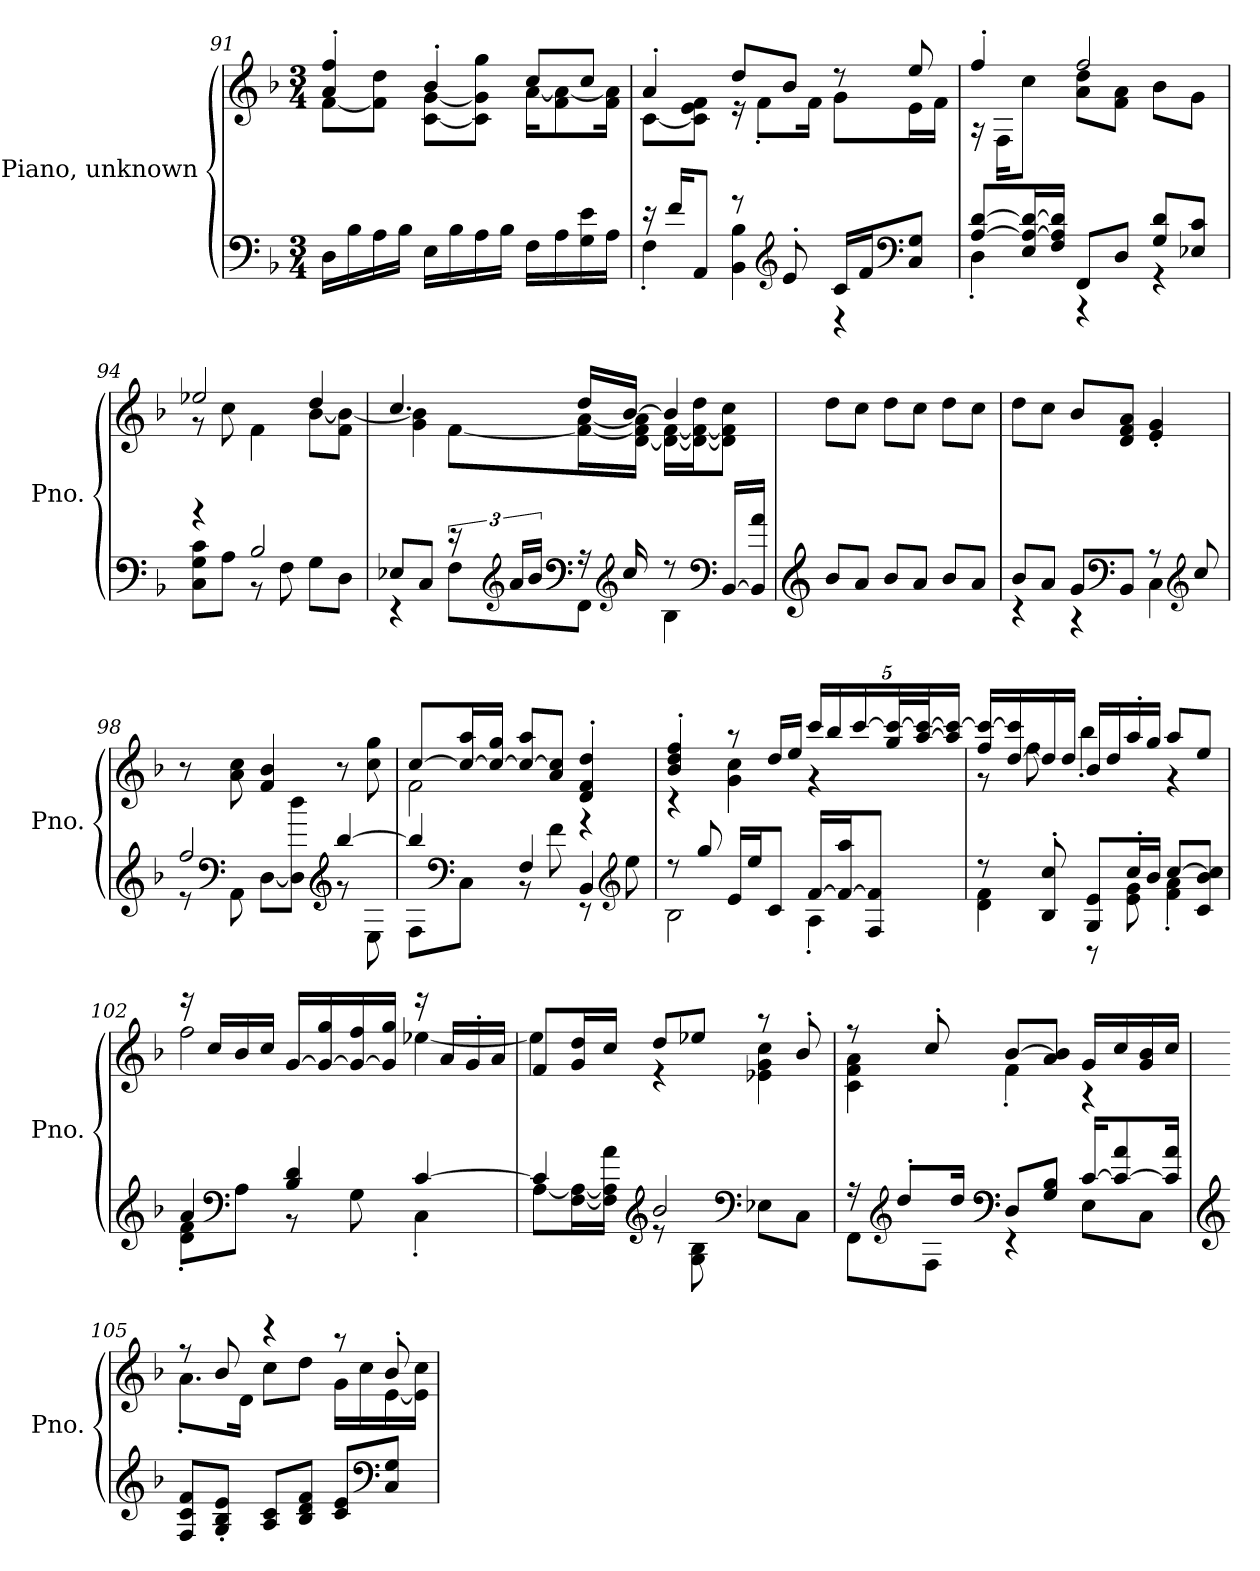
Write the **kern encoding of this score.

**kern	**kern
*part1	*part1
*staff2	*staff1
*I"Piano, unknown	*
*I'Pno.	*
!!LO:LB:g=z
*clefF4	*clefG2
*k[b-]	*k[b-]
*M3/4	*M3/4
=91	=91
*	*^
16D\LL	4a/' 4ff/'	[8f\L
16B-\	.	.
16A\	.	8f\] 8dd\J
16B-\JJ	.	.
16E\LL	4b-'/	[8c\ [8g\L
16B-\	.	.
16A\	.	8c\] 8g\] 8gg\J
16B-\JJ	.	.
16F\LL	8cc/L	[16a\KL
16A\	.	8f\ 8a\_
16G\ 16e\	8cc/J	.
16A\JJ	.	16f\ 16a\]Jk
=92	=92	=92
*^	*	*
16r	4F'\	4a'/	[8c\L
16f/KL	.	.	.
8AA/J	.	.	8c\] 8e\ 8f\J
8r	4BB-\ 4B-\	8dd/L	16r
.	.	.	8f'\L
*clefG2	*	*	*
8e'/	.	8b-/J	.
.	.	.	16f\Jk
16c/LL	4r	8r	8g\L
16f/J	.	.	.
*clefF4	*	*	*
8C/ 8G/J	.	8ee/	16e\L
.	.	.	16f\JJ
=93	=93	=93	=93
[8A/ [8d/L	4D'\	4ff'/	16r
.	.	.	16F\KL
16E/ 16A/_ 16d/_L	.	.	8cc\J
16F/ 16A/] 16d/]JJ	.	.	.
8FF/L	4r	2ff/	8a\ 8dd\L
8D/J	.	.	8f\ 8a\J
8G/ 8d/L	4r	.	8b-\L
8E-X/ 8c/J	.	.	8g\J
=94	=94	=94	=94
4r	8C\ 8G\ 8c\L	2ee-X/	8r
.	8A\J	.	8cc\
2B-/	8r	.	4f\
.	8F\	.	.
.	8G\L	4dd/	[8b-\L
.	8D\J	.	8f\ 8b-\_J
!!LO:PB:g=z	!!
=95	=95	=95	=95
8E-X/L	4r	4.cc/	4g\ 4b-\]
8C/J	.	.	.
24r	8F\L	.	[8f\L
*clefG2	*	*	*
24a/LL	.	.	.
24b-/JJ	.	.	.
*clefF4	*	*	*
16r	8FF\J	16dd/LL	16f\_ [16a\L
*clefG2	*	*	*
16cc/	.	[16b-/JJ	[16d\ 16f\] 16a\]JJ
8r	4B-\	4b-/]	16d\_ [16f\LL
.	.	.	16d\_ 16f\_ 16dd\J
*clefF4	*	*	*
[16BB-/LL	.	.	8d\] 8f\] 8cc\J
16BB-/] 16a/JJ	.	.	.
*v	*v	*	*
*	*v	*v
=96	=96
*clefG2	*
8b-/L	8dd\L
8a/J	8cc\J
8b-/L	8dd\L
8a/J	8cc\J
8b-/L	8dd\L
8a/J	8cc\J
=97	=97
*^	*
8b-/L	4r	8dd\L
8a/J	.	8cc\J
8g/L	4r	8b-/L
*clefF4	*	*
8BB-/J	.	8d/ 8f/ 8a/J
8r	4C\	4e/' 4g/'
*clefG2	*	*
8cc/	.	.
!!LO:LB:g=z
=98	=98	=98
2ff/	8r	8r
*clefF4	*	*
.	8AA\	8a\ 8cc\
.	[8D\L	4f/ 4b-/
.	8D\] 8dd\J	.
*clefG2	*	*
[4bb-/	8r	8r
.	8E\	8cc\ 8gg\
=99	=99	=99
*	*	*^
4bb-/]	8F\L	[8cc/L	2f\
*clefF4	*	*	*
.	8C\J	16cc/_ 16aa/L	.
.	.	16cc/_ 16gg/JJ	.
4F/	8r	8cc/_ 8aa/L	.
.	8f\	8a/ 8cc/]J	.
4BB-/	8r	4d/' 4f/' 4dd/'	4r
*clefG2	*	*	*
.	8ee\	.	.
=100	=100	=100	=100
8r	2B-\	4b-/' 4dd/' 4ff/'	4r
8gg/	.	.	.
16e/LL	.	8r	4g\ 4cc\
16ee/J	.	.	.
8c/J	.	16dd/LL	.
.	.	16ee/JJ	.
*	*	*Xbrackettup	*
[16f/LL	4A'\	20ccc/LL	4r
.	.	20bb-/	.
16f/_ 16aa/J	.	.	.
.	.	[20ccc/	.
8F/ 8f/]J	.	.	.
.	.	40gg/ 40ccc/_L	.
.	.	[40aa/ 40ccc/_J	.
.	.	20aa/] 20ccc/_JJ	.
!!LO:LB:g=z	!!
=101	=101	=101	=101
8r	4d\ 4f\	16ff/ 16ccc/_LL	8r
.	.	[16dd/ 16ccc/]	.
8B-/' 8cc/'	.	16dd/]	8ff\
.	.	16dd/JJ	.
8G/ 8e/L	8r	16b-/LL	4bb-'\
.	.	16dd/	.
16cc'/L	8e\ 8g\	16aa'/	.
16b-/JJ	.	16gg/JJ	.
[8cc/L	4f\' 4a\'	8aa/L	4r
8c/ 8b-/ 8cc/]J	.	8ee/J	.
=102	=102	=102	=102
4a/	8d\' 8f\'L	16r	2ff\
.	.	16cc/LL	.
*clefF4	*	*	*
.	8A\J	16b-/	.
.	.	16cc/JJ	.
4B-/ 4d/	8r	[16g/LL	.
.	.	16g/_ 16gg/	.
.	8G\	16g/_ 16ff/	.
.	.	16g/] 16gg/JJ	.
[4c/	4C'\	16r	[4ee-X\
.	.	16a/LL	.
.	.	16g'/	.
.	.	16a/JJ	.
=103	=103	=103	=103
4c/]	[8A\L	8f/L	4ee-\]
.	[16F\ 16A\_L	16g/ 16dd/L	.
.	16F\] 16A\] 16a\JJ	16cc/JJ	.
*clefG2	*	*	*
2b-/	8r	8dd/L	4r
.	8G\ 8B-\	8ee-X/J	.
*clefF4	*	*	*
.	8E-X\L	8r	4e-X\ 4g\ 4cc\
.	8C\J	8b-'/	.
!!LO:LB:g=z	!!
=104	=104	=104	=104
16r	8FF\L	8r	4c\ 4f\ 4a\
*clefG2	*	*	*
8dd'/L	.	.	.
.	8F\J	8cc'/	.
16dd/Jk	.	.	.
*clefF4	*	*	*
8D/L	4r	[8b-/L	4f'\
8G/ 8B-/J	.	8a/ 8b-/]J	.
[16c/KL	8E\L	16g/LL	4r
8c/_ 8a/	.	16cc/	.
.	8C\J	16g/ 16b-/	.
16c/] 16a/Jk	.	16cc/JJ	.
*v	*v	*	*
=105	=105	=105
*clefG2	*	*
8F/ 8c/ 8f/L	8r	8.a'\L
8G/' 8B-/' 8e/'J	8b-/	.
.	.	16d\Jk
8A/ 8c/L	4r	8cc\L
8B-/ 8d/ 8f/J	.	8dd\J
8c/ 8e/L	8r	16g\LL
.	.	16cc\
*clefF4	*	*
8C/ 8G/J	8b-'/	[16e\
.	.	16e\] 16cc\JJ
*	*v	*v
=	=
*-	*-
